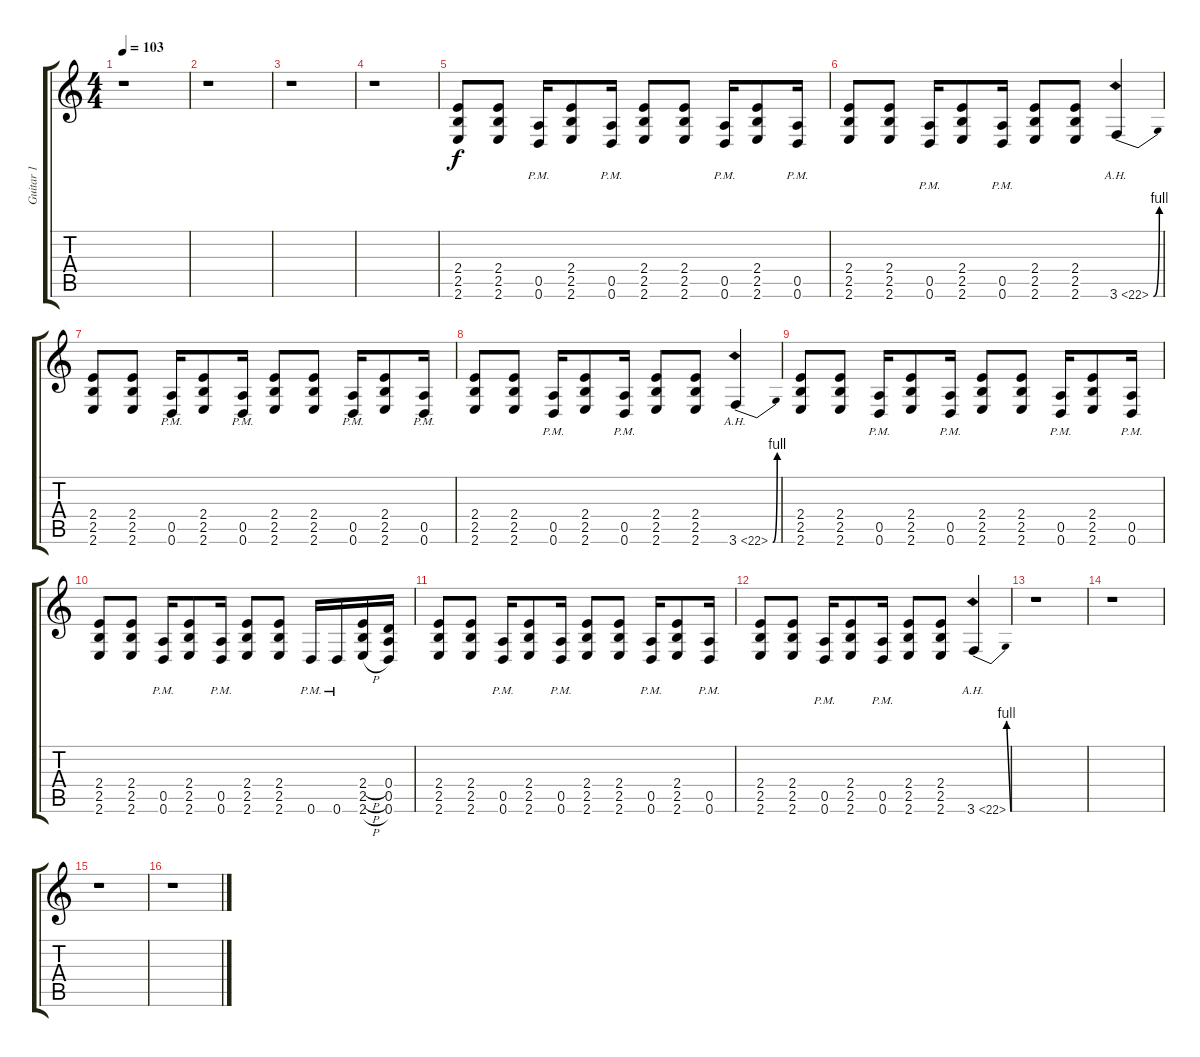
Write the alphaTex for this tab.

\track ("Guitar 1" "Guitar 1") {instrument distortionguitar}
\staff {score tabs}
\tuning (E4 B3 G3 D3 A2 D2) {hide}
\ts (4 4)
\tempo 103
\clef g2
\ks c
r.1{dy f} |
r.1 |
r.1 |
r.1 |
(2.4 2.5 2.6).8 (2.4 2.5 2.6).8 (0.5{pm} 0.6).16 (2.4 2.5 2.6).8 (0.5{pm} 0.6).16 (2.4 2.5 2.6).8 (2.4 2.5 2.6).8 (0.5{pm} 0.6).16 (2.4 2.5 2.6).8 (0.5{pm} 0.6).16 |
(2.4 2.5 2.6).8 (2.4 2.5 2.6).8 (0.5{pm} 0.6).16 (2.4 2.5 2.6).8 (0.5{pm} 0.6).16 (2.4 2.5 2.6).8 (2.4 2.5 2.6).8 3.6{be (bend 0 0 60 4) ah 19}.4 |
(2.4 2.5 2.6).8 (2.4 2.5 2.6).8 (0.5{pm} 0.6).16 (2.4 2.5 2.6).8 (0.5{pm} 0.6).16 (2.4 2.5 2.6).8 (2.4 2.5 2.6).8 (0.5{pm} 0.6).16 (2.4 2.5 2.6).8 (0.5{pm} 0.6).16 |
(2.4 2.5 2.6).8 (2.4 2.5 2.6).8 (0.5{pm} 0.6).16 (2.4 2.5 2.6).8 (0.5{pm} 0.6).16 (2.4 2.5 2.6).8 (2.4 2.5 2.6).8 3.6{be (bend 0 0 60 4) ah 19}.4 |
(2.4 2.5 2.6).8 (2.4 2.5 2.6).8 (0.5{pm} 0.6).16 (2.4 2.5 2.6).8 (0.5{pm} 0.6).16 (2.4 2.5 2.6).8 (2.4 2.5 2.6).8 (0.5{pm} 0.6).16 (2.4 2.5 2.6).8 (0.5{pm} 0.6).16 |
(2.4 2.5 2.6).8 (2.4 2.5 2.6).8 (0.5{pm} 0.6).16 (2.4 2.5 2.6).8 (0.5{pm} 0.6).16 (2.4 2.5 2.6).8 (2.4 2.5 2.6).8 0.6{pm}.16 0.6{pm}.16 (2.4{h} 2.5{h} 2.6{h}).16 (0.4 0.5 0.6).16 |
(2.4 2.5 2.6).8 (2.4 2.5 2.6).8 (0.5 0.6{pm}).16 (2.4 2.5 2.6).8 (0.5 0.6{pm}).16 (2.4 2.5 2.6).8 (2.4 2.5 2.6).8 (0.5 0.6{pm}).16 (2.4 2.5 2.6).8 (0.5 0.6{pm}).16 |
(2.4 2.5 2.6).8 (2.4 2.5 2.6).8 (0.5 0.6{pm}).16 (2.4 2.5 2.6).8 (0.5 0.6{pm}).16 (2.4 2.5 2.6).8 (2.4 2.5 2.6).8 3.6{be (bend 0 0 60 4) ah 19}.4 |
r.1 |
r.1 |
r.1 |
r.1
